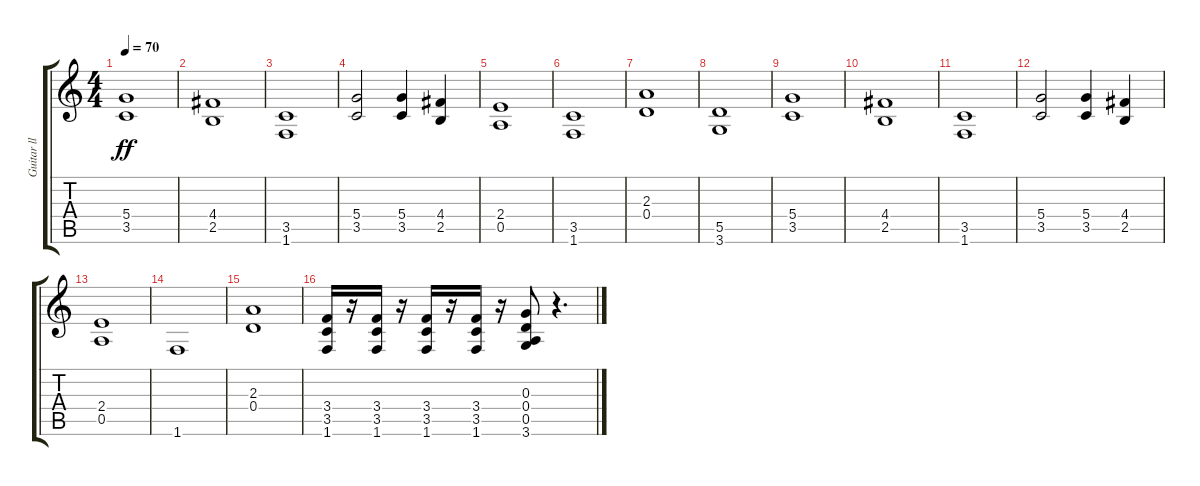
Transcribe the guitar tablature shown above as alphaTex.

\track ("Guitar ll" "Guitar ll") {instrument distortionguitar}
\staff {score tabs}
\tuning (E4 B3 G3 D3 A2 E2) {hide}
\ts (4 4)
\tempo 70
\clef g2
\ks c
(5.4 3.5).1{dy ff} |
(4.4 2.5).1 |
(3.5 1.6).1 |
(5.4 3.5).2 (5.4 3.5).4 (4.4 2.5).4 |
(2.4 0.5).1 |
(3.5 1.6).1 |
(2.3 0.4).1 |
(5.5 3.6).1 |
(5.4 3.5).1 |
(4.4 2.5).1 |
(3.5 1.6).1 |
(5.4 3.5).2 (5.4 3.5).4 (4.4 2.5).4 |
(2.4 0.5).1 |
1.6.1 |
(2.3 0.4).1 |
(3.4 3.5 1.6).16 r.16 (3.4 3.5 1.6).16 r.16 (3.4 3.5 1.6).16 r.16 (3.4 3.5 1.6).16 r.16 (0.3 0.4 0.5 3.6).8 r.4{d}
